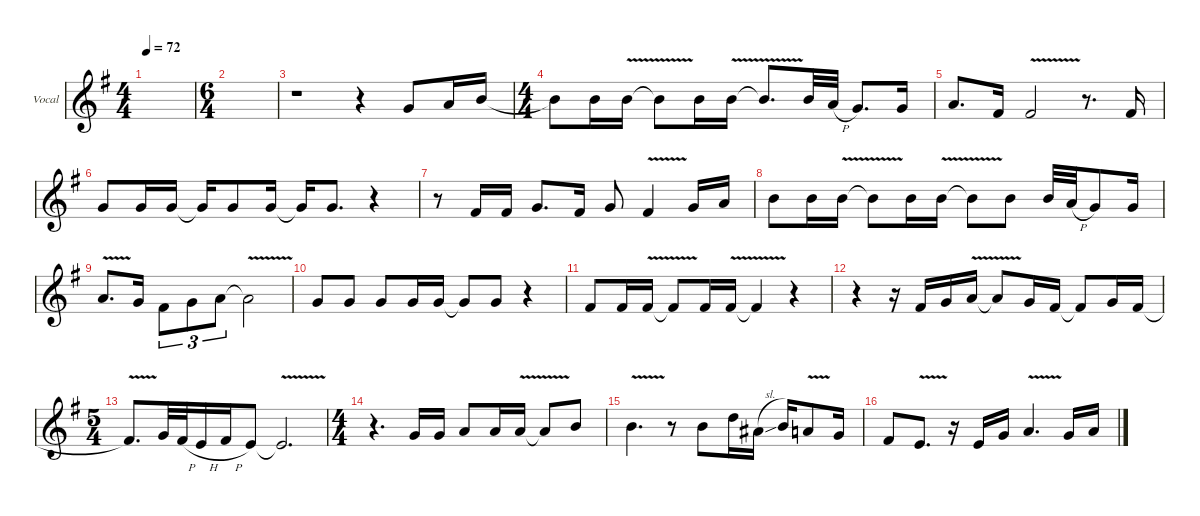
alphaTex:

\defaultSystemsLayout 4
\hideDynamics
\bracketExtendMode nobrackets
\firstSystemTrackNameOrientation horizontal
\otherSystemsTrackNameOrientation horizontal
\track ("Vocal" "Vocal") {instrument overdrivenguitar}
\staff {score}
\tuning (E4 B3 G3 D3 A2 E2)
\ts (4 4)
\tempo 72
\clef g2
\ks eminor
|
\ts (6 4)
\beaming (8 6 6)
|
r.1 r.4 0.3.8 2.3.16 0.2.16 |
\ts (4 4)
\beaming (8 2 2 2 2)
0.2{t}.8 0.2.16 0.2{v}.16 0.2{v t}.8 0.2.16 0.2{v}.16 0.2{v t}.8{d} 0.2.32 2.3{h}.32 0.3.8{d} 0.3.16 |
2.3.8{d} 4.4.16 4.4{v}.2 r.8{d} 4.4.16 |
0.3.8 0.3.16 0.3.16 0.3{t}.16 0.3.8 0.3.16 0.3{t}.16 0.3.8{d} r.4 |
r.8 4.4.16 4.4.16 5.4.8{d} 4.4.16 5.4.8 4.4{v}.4 0.3.16 2.3.16 |
0.2.8 0.2.16 0.2{v}.16 0.2{v t}.8 0.2.16 0.2{v}.16 0.2{v t}.8 0.2.8 0.2.32 2.3{h}.32 0.3.8 0.3.16 |
2.3{v}.8{d} 0.3.16 4.4.8{tu (3 2)} 5.4.8{tu (3 2)} 7.4.8{tu (3 2)} 7.4{v t}.2{beam invert} |
0.3.8 0.3.8 0.3.8 0.3.16 0.3.16 0.3{t}.8 0.3.8 r.4 |
4.4.8 4.4.16 4.4{v}.16 4.4{v t}.8 4.4.16 4.4{v}.16 4.4{v t}.4 r.4 |
r.4 r.16 4.4.16{dy fff} 5.4.16 7.4{v}.16 7.4{v t}.8 0.3.16 4.4.16 4.4{t}.8 0.3.16 4.4.16 |
\ts (5 4)
\beaming (8 6 4)
4.4{v t}.8{d} 0.3.32 4.4{h}.32 2.4{h}.16 4.4{h}.16 2.4.8 2.4{v t}.2{d} |
\ts (4 4)
\beaming (8 2 2 2 2)
r.4{d} 0.3.16 0.3.16 2.3.8 2.3.16 2.3{v}.16 2.3{v t}.8 0.2.8 |
0.2{v}.4{d} r.8 0.2.8 3.2.16 3.3{sl}.16 4.3.16 2.3{v}.8 0.3.16 |
4.4.8 2.4{v}.8{d} r.16 2.4.16 0.3.16 2.3{v}.4{d} 0.3.16 2.3.16
